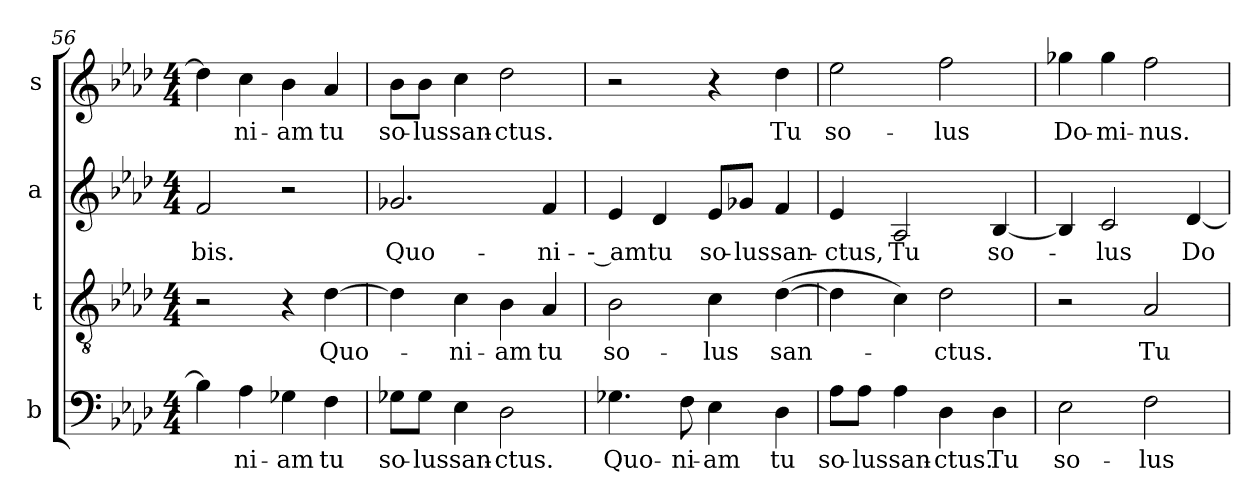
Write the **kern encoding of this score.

**kern	**text	**kern	**text	**kern	**text	**kern	**text
*part4	*part4	*part3	*part3	*part2	*part2	*part1	*part1
*staff4	*staff4	*staff3	*staff3	*staff2	*staff2	*staff1	*staff1
*I"b	*	*I"t	*	*I"a	*	*I"s	*
*clefF4	*	*clefGv2	*	*clefG2	*	*clefG2	*
*	*	*ITrd7c12	*	*	*	*	*
*k[b-e-a-d-]	*	*k[b-e-a-d-]	*	*k[b-e-a-d-]	*	*k[b-e-a-d-]	*
*f:	*	*f:	*	*f:	*	*f:	*
*M4/4	*	*M4/4	*	*M4/4	*	*M4/4	*
=56	=56	=56	=56	=56	=56	=56	=56
!	!	!	!	!	!LO:LY:b:color=#000000	!	!
4B-i\]	.	2r	.	2fi/	-bis.	4dd-i\]	.
!	!LO:LY:b:color=#000000	!	!	!	!	!	!
!	!	!	!	!	!	!	!LO:LY:b:color=#000000
4A-i\	-ni-	.	.	.	.	4cci\	-ni-
!	!LO:LY:b:color=#000000	!	!	!	!	!	!
!	!	!	!	!	!	!	!LO:LY:b:color=#000000
4G-Xi\	-am	4r	.	2r	.	4b-i\	-am
!	!LO:LY:b:color=#000000	!	!	!	!	!	!
!	!	!	!LO:LY:b:color=#000000	!	!	!	!
!	!	!	!	!	!	!	!LO:LY:b:color=#000000
4Fi\	tu	[4D-i\	Quo-	.	.	4a-i/	tu
=57	=57	=57	=57	=57	=57	=57	=57
!	!LO:LY:b:color=#000000	!	!	!	!	!	!
!	!	!	!	!	!LO:LY:b:color=#000000	!	!
!	!	!	!	!	!	!	!LO:LY:b:color=#000000
8G-Xi\L	so-	4D-i\]	.	2.g-Xi/	Quo-	8b-i\L	so-
!	!LO:LY:b:color=#000000	!	!	!	!	!	!
!	!	!	!	!	!	!	!LO:LY:b:color=#000000
8G-i\J	-lus	.	.	.	.	8b-i\J	-lus
!	!LO:LY:b:color=#000000	!	!	!	!	!	!
!	!	!	!LO:LY:b:color=#000000	!	!	!	!
!	!	!	!	!	!	!	!LO:LY:b:color=#000000
4E-i\	san-	4Ci\	-ni-	.	.	4cci\	san-
!	!LO:LY:b:color=#000000	!	!	!	!	!	!
!	!	!	!LO:LY:b:color=#000000	!	!	!	!
!	!	!	!	!	!	!	!LO:LY:b:color=#000000
2D-i\	-ctus.	4BB-i\	-am	.	.	2dd-i\	-ctus.
!	!	!	!LO:LY:b:color=#000000	!	!	!	!
!	!	!	!	!	!LO:LY:b:color=#000000	!	!
.	.	4AA-i/	tu	4fi/	-ni-	.	.
!!LO:LB:g=z
=58	=58	=58	=58	=58	=58	=58	=58
!	!LO:LY:b:color=#000000	!	!	!	!	!	!
!	!	!	!LO:LY:b:color=#000000	!	!	!	!
!	!	!	!	!	!LO:LY:b:color=#000000	!	!
4.G-Xi\	Quo-	2BB-i\	so-	4e-i/	-- am	2r	.
!	!	!	!	!	!LO:LY:b:color=#000000	!	!
.	.	.	.	4d-i/	tu	.	.
!	!LO:LY:b:color=#000000	!	!	!	!	!	!
8Fi\	-ni-	.	.	.	.	.	.
!	!LO:LY:b:color=#000000	!	!	!	!	!	!
!	!	!	!LO:LY:b:color=#000000	!	!	!	!
!	!	!	!	!	!LO:LY:b:color=#000000	!	!
4E-i\	-am	4Ci\	-lus	8e-i/L	so-	4r	.
!	!	!	!	!	!LO:LY:b:color=#000000	!	!
.	.	.	.	8g-Xi/J	-lus	.	.
!	!LO:LY:b:color=#000000	!	!	!	!	!	!
!	!	!	!LO:LY:b:color=#000000	!	!	!	!
!	!	!	!	!	!LO:LY:b:color=#000000	!	!
!	!	!	!	!	!	!	!LO:LY:b:color=#000000
4D-i\	tu	([4D-i\	san-	4fi/	san-	4dd-i\	Tu
=59	=59	=59	=59	=59	=59	=59	=59
!	!LO:LY:b:color=#000000	!	!	!	!	!	!
!	!	!	!	!	!LO:LY:b:color=#000000	!	!
!	!	!	!	!	!	!	!LO:LY:b:color=#000000
8A-i\L	so-	4D-i\]	.	4e-i/	-ctus,	2ee-i\	so-
!	!LO:LY:b:color=#000000	!	!	!	!	!	!
8A-i\J	-lus	.	.	.	.	.	.
!	!LO:LY:b:color=#000000	!	!	!	!	!	!
!	!	!	!	!	!LO:LY:b:color=#000000	!	!
4A-i\	san-	4Ci\)	.	2A-i/	Tu	.	.
!	!LO:LY:b:color=#000000	!	!	!	!	!	!
!	!	!	!LO:LY:b:color=#000000	!	!	!	!
!	!	!	!	!	!	!	!LO:LY:b:color=#000000
4D-i\	-ctus.	2D-i\	-ctus.	.	.	2ffi\	-lus
!	!LO:LY:b:color=#000000	!	!	!	!	!	!
!	!	!	!	!	!LO:LY:b:color=#000000	!	!
4D-i\	Tu	.	.	[4B-i/	so-	.	.
=60	=60	=60	=60	=60	=60	=60	=60
!	!LO:LY:b:color=#000000	!	!	!	!	!	!
!	!	!	!	!	!	!	!LO:LY:b:color=#000000
2E-i\	so-	2r	.	4B-i/]	.	4gg-Xi\	Do-
!	!	!	!	!	!LO:LY:b:color=#000000	!	!
!	!	!	!	!	!	!	!LO:LY:b:color=#000000
.	.	.	.	2ci/	-lus	4gg-i\	-mi-
!	!LO:LY:b:color=#000000	!	!	!	!	!	!
!	!	!	!LO:LY:b:color=#000000	!	!	!	!
!	!	!	!	!	!	!	!LO:LY:b:color=#000000
2Fi\	-lus	2AA-i/	Tu	.	.	2ffi\	-nus.
!	!	!	!	!	!LO:LY:b:color=#000000	!	!
.	.	.	.	[4d-i/	Do-	.	.
=	=	=	=	=	=	=	=
*-	*-	*-	*-	*-	*-	*-	*-
